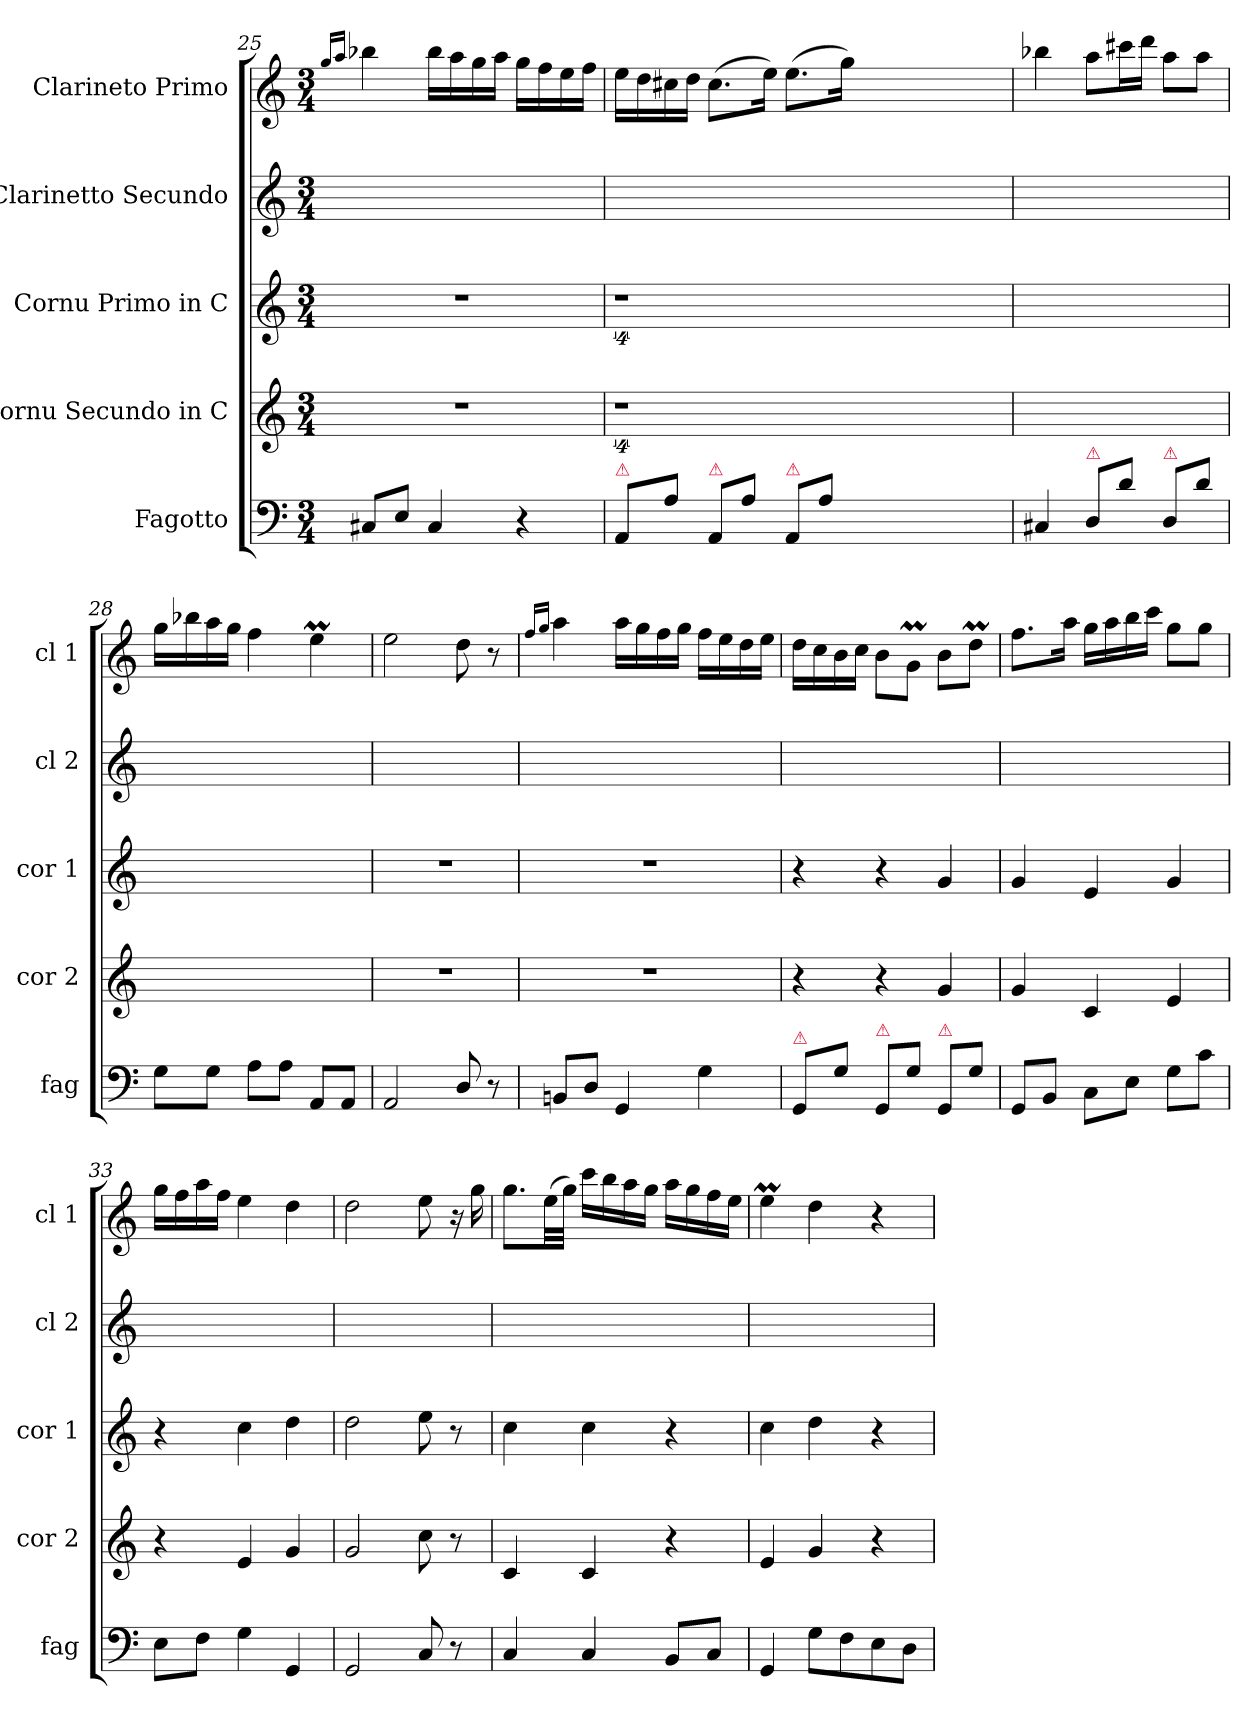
**kern	**kern	**kern	**kern	**kern
*part5	*part4	*part3	*part2	*part1
*staff5	*staff4	*staff3	*staff2	*staff1
*I"Fagotto	*I"Cornu Secundo in C	*I"Cornu Primo in C	*I"Clarinetto Secundo	*I"Clarineto Primo
*I'fag	*I'cor 2	*I'cor 1	*I'cl 2	*I'cl 1
*clefF4	*clefG2	*clefG2	*clefG2	*clefG2
*k[]	*k[]	*k[]	*k[]	*k[]
*C:	*C:	*C:	*C:	*C:
*M3/4	*M3/4	*M3/4	*M3/4	*M3/4
=25	=25	=25	=25	=25
.	.	.	.	16qqgg/LL
.	.	.	.	16qqaa/JJ
8C#X/L	2.r	2.r	2.ryy	4bb-X\
8E/J	.	.	.	.
4C#/	.	.	.	16bb-\LL
.	.	.	.	16aa\
.	.	.	.	16gg\
.	.	.	.	16aa\JJ
4r	.	.	.	16gg\LL
.	.	.	.	16ff\
.	.	.	.	16ee\
.	.	.	.	16ff\JJ
=26	=26	=26	=26	=26
!LO:TX:a:color=crimson:t=⚠	!	!	!	!
8AA/L	4%9r	4%9r	2.ryy	16ee\LL
.	.	.	.	16dd\
8A\J	.	.	.	16cc#X\
.	.	.	.	16dd\JJ
!LO:TX:a:color=crimson:t=⚠	!	!	!	!
8AA/L	.	.	.	(>8.cc#\L
8A\J	.	.	.	.
.	.	.	.	16ee\Jk)
!LO:TX:a:color=crimson:t=⚠	!	!	!	!
8AA/L	.	.	.	(>8.ee\L
8A\J	.	.	.	.
.	.	.	.	16gg\Jk)
1.ryy	.	.	1.ryy	1.ryy
=27	=27	=27	=27	=27
4C#X/	2.ryy	2.ryy	2.ryy	4bb-X\
!LO:TX:a:color=crimson:t=⚠	!	!	!	!
8D/L	.	.	.	8aa\L
8d\J	.	.	.	16ccc#X\L
.	.	.	.	16ddd\JJ
!LO:TX:a:color=crimson:t=⚠	!	!	!	!
8D/L	.	.	.	8aa\L
8d\J	.	.	.	8aa\J
=28	=28	=28	=28	=28
8G\L	2.ryy	2.ryy	2.ryy	16gg\LL
.	.	.	.	16bb-X\
8G\J	.	.	.	16aa\
.	.	.	.	16gg\JJ
8A\L	.	.	.	4ff\
8A\J	.	.	.	.
8AA/L	.	.	.	4eem\
8AA/J	.	.	.	.
=29	=29	=29	=29	=29
2AA/	2.r	2.r	2.ryy	2ee\
8D/	.	.	.	8dd\
8r	.	.	.	8r
=30	=30	=30	=30	=30
.	.	.	.	16qqff/LL
.	.	.	.	16qqgg/JJ
8BBn/L	2.r	2.r	2.ryy	4aa\
8D/J	.	.	.	.
4GG/	.	.	.	16aa\LL
.	.	.	.	16gg\
.	.	.	.	16ff\
.	.	.	.	16gg\JJ
4G\	.	.	.	16ff\LL
.	.	.	.	16ee\
.	.	.	.	16dd\
.	.	.	.	16ee\JJ
=31	=31	=31	=31	=31
!LO:TX:a:color=crimson:t=⚠	!	!	!	!
8GG/L	4r	4r	2.ryy	16dd\LL
.	.	.	.	16cc\
8G\J	.	.	.	16b\
.	.	.	.	16cc\JJ
!LO:TX:a:color=crimson:t=⚠	!	!	!	!
8GG/L	4r	4r	.	8b\L
8G\J	.	.	.	8gM\J
!LO:TX:a:color=crimson:t=⚠	!	!	!	!
8GG/L	4g/	4g/	.	8b\L
8G\J	.	.	.	8ddM\J
=32	=32	=32	=32	=32
8GG/L	4g/	4g/	2.ryy	8.ff\L
8BB/J	.	.	.	.
.	.	.	.	16aa\Jk
8C\L	4c/	4e/	.	16gg\LL
.	.	.	.	16aa\
8E\J	.	.	.	16bb\
.	.	.	.	16ccc\JJ
8G\L	4e/	4g/	.	8gg\L
8c\J	.	.	.	8gg\J
=33	=33	=33	=33	=33
8E\L	4r	4r	2.ryy	16gg\LL
.	.	.	.	16ff\
8F\J	.	.	.	16aa\
.	.	.	.	16ff\JJ
4G\	4e/	4cc\	.	4ee\
4GG/	4g/	4dd\	.	4dd\
=34	=34	=34	=34	=34
2GG/	2g/	2dd\	2.ryy	2dd\
8C/	8cc\	8ee\	.	8ee\
8r	8r	8r	.	16r
.	.	.	.	16gg\
=35	=35	=35	=35	=35
4C/	4c/	4cc\	2.ryy	8.gg\L
.	.	.	.	(>32ee\LL
.	.	.	.	32gg\JJJ)
4C/	4c/	4cc\	.	16ccc\LL
.	.	.	.	16bb\
.	.	.	.	16aa\
.	.	.	.	16gg\JJ
8BB/L	4r	4r	.	16aa\LL
.	.	.	.	16gg\
8C/J	.	.	.	16ff\
.	.	.	.	16ee\JJ
=36	=36	=36	=36	=36
4GG/	4e/	4cc\	2.ryy	4eem\
8G\L	4g/	4dd\	.	4dd\
8F\	.	.	.	.
8E\	4r	4r	.	4r
8D\J	.	.	.	.
=	=	=	=	=
*-	*-	*-	*-	*-
